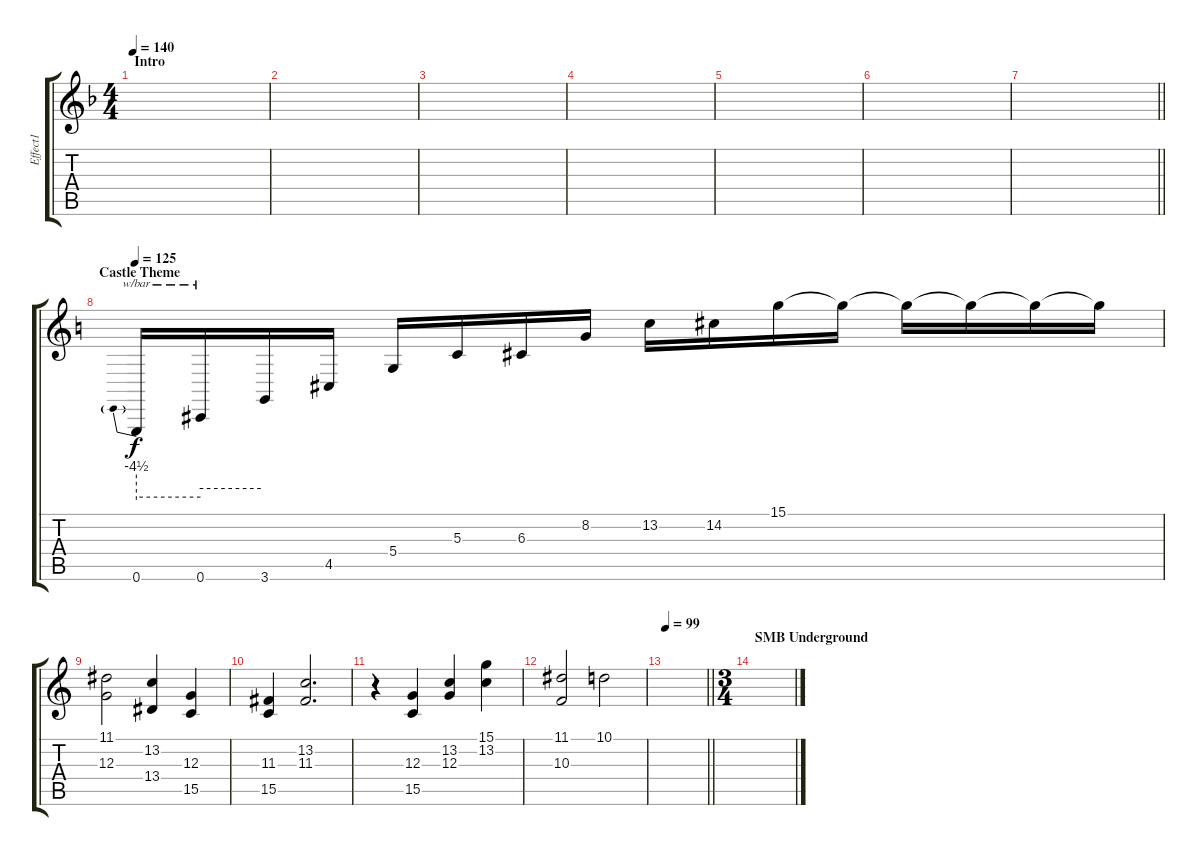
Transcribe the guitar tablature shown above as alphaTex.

\track ("Effect1" "Effect1") {instrument tuba}
\staff {score tabs}
\tuning (E4 B3 G3 D3 A2 E2) {hide}
\ts (4 4)
\section ("" "Intro")
\tempo 140
\clef g2
\ks f
|
|
|
|
|
|
\barLineRight lightlight
|
\section ("" "Castle Theme")
\tempo 125
\ks c
0.6.16{tbe (predive default 0 -18 60 -18)} 0.6.16{tbe (hold default 0 -6 60 -6)} 3.6.16 4.5.16 5.4.16 5.3.16 6.3.16 8.2.16 13.2.16 14.2.16 15.1.16 15.1{t}.16 15.1{t}.16 15.1{t}.16 15.1{t}.16 15.1{t}.16 |
(11.1 12.3).2 (13.2 13.4).4 (12.3 15.5).4 |
(11.3 15.5).4 (13.2 11.3).2{d} |
r.4 (12.3 15.5).4 (13.2 12.3).4 (15.1 13.2).4 |
(11.1 10.3).2 10.1.2 |
\tempo 99
\barLineRight lightlight
|
\ts (3 4)
\section ("" "SMB Underground")
